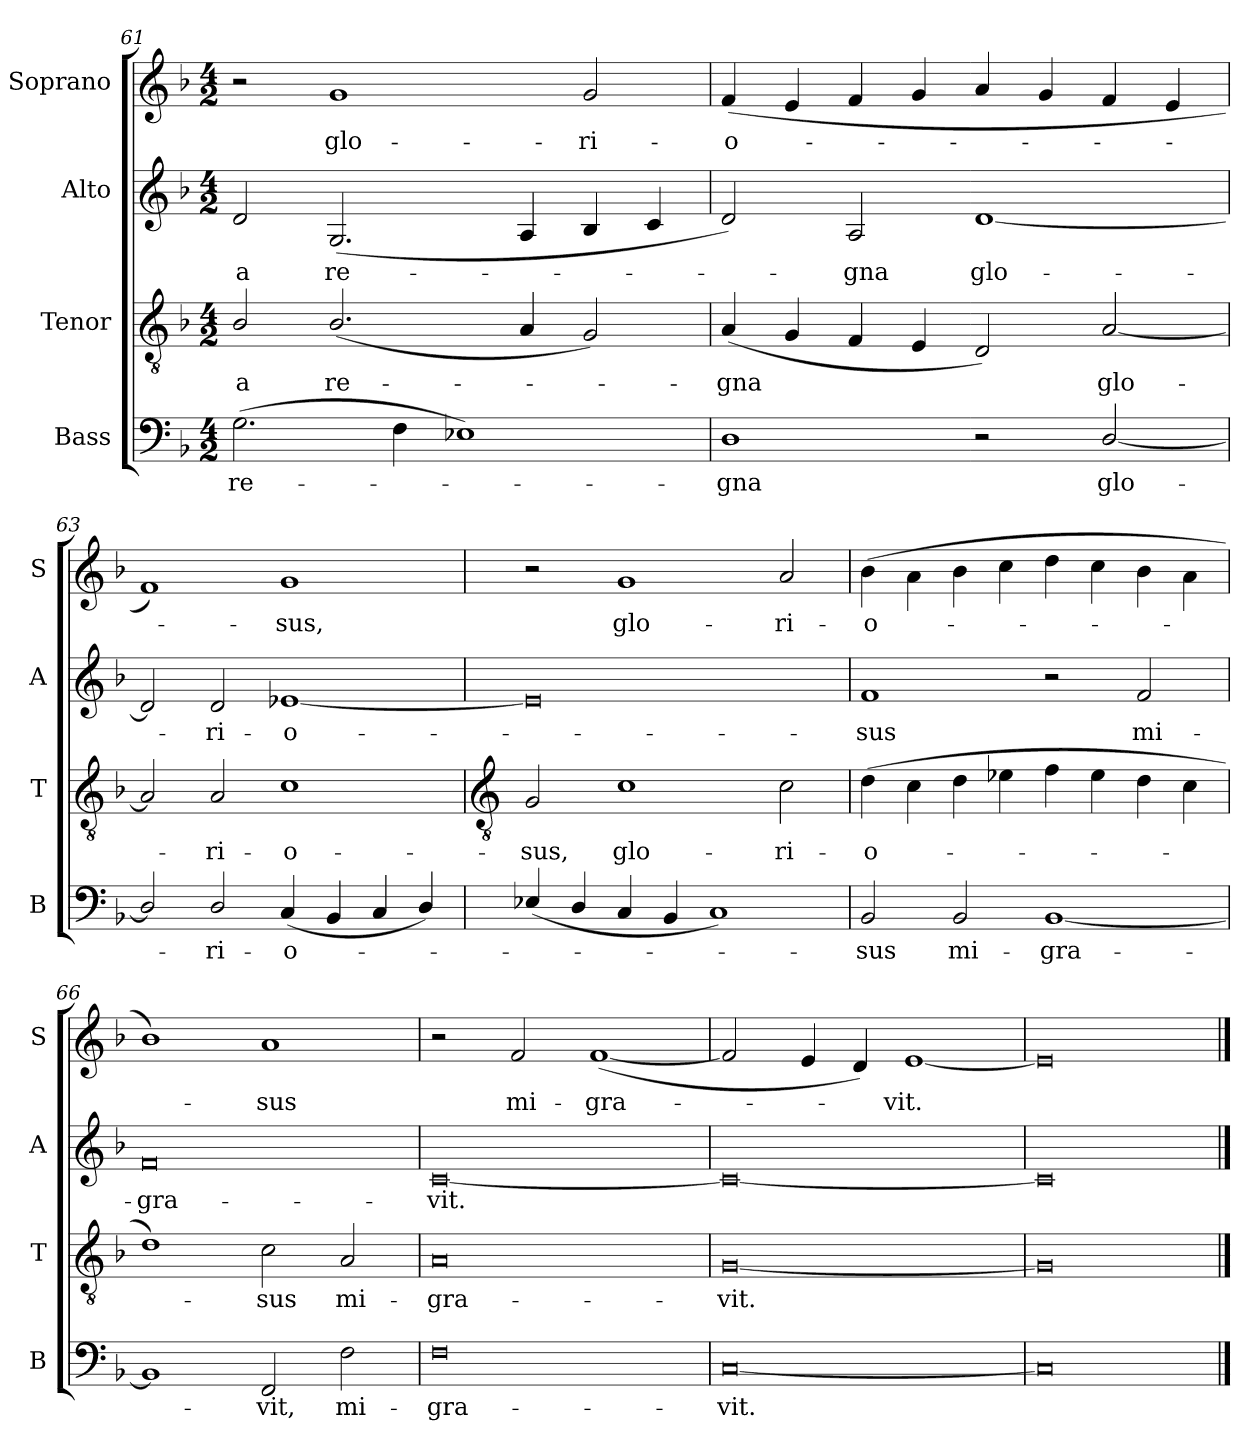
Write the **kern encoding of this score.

**kern	**text	**kern	**text	**kern	**text	**kern	**text
*part4	*part4	*part3	*part3	*part2	*part2	*part1	*part1
*staff4	*staff4	*staff3	*staff3	*staff2	*staff2	*staff1	*staff1
*I"Bass	*	*I"Tenor	*	*I"Alto	*	*I"Soprano	*
*I'B	*	*I'T	*	*I'A	*	*I'S	*
*clefF4	*	*clefGv2	*	*clefG2	*	*clefG2	*
*k[b-]	*	*k[b-]	*	*k[b-]	*	*k[b-]	*
*F:	*	*F:	*	*F:	*	*F:	*
*M4/2	*	*M4/2	*	*M4/2	*	*M4/2	*
=61	=61	=61	=61	=61	=61	=61	=61
!	!LO:LY:b	!	!LO:LY:b	!	!LO:LY:b	!	!
(>2.G	re-	2B-/	-a	2d	-a	2r	.
!	!	!	!LO:LY:b	!	!LO:LY:b	!	!LO:LY:b
.	.	(<2.B-/	re-	(<2.G	re-	1g	glo-
4F	.	.	.	.	.	.	.
1E-X)	.	.	.	.	.	.	.
.	.	4A	.	4A	.	.	.
!	!	!	!	!	!	!	!LO:LY:b
.	.	2G)	.	4B-	.	2g	-ri-
.	.	.	.	4c	.	.	.
=62	=62	=62	=62	=62	=62	=62	=62
!	!LO:LY:b	!	!LO:LY:b	!	!	!	!LO:LY:b
1D	gna	(<4A	gna	2d)	.	(<4f	-o-
.	.	4G	.	.	.	4e	.
!	!	!	!	!	!LO:LY:b	!	!
.	.	4F	.	2A	gna	4f	.
.	.	4E	.	.	.	4g	.
!	!	!	!	!	!LO:LY:b	!	!
2r	.	2D)	.	[1d	glo-	4a	.
.	.	.	.	.	.	4g	.
!	!LO:LY:b	!	!LO:LY:b	!	!	!	!
[2D/	glo-	[2A	glo-	.	.	4f	.
.	.	.	.	.	.	4e	.
=63	=63	=63	=63	=63	=63	=63	=63
2D/]	.	2A]	.	2d]	.	1f)	.
!	!LO:LY:b	!	!LO:LY:b	!	!LO:LY:b	!	!
2D/	ri-	2A	ri-	2d	ri-	.	.
!	!LO:LY:b	!	!LO:LY:b	!	!LO:LY:b	!	!LO:LY:b
(<4C	-o-	1c	-o-	[1e-X	-o-	1g	sus,
4BB-	.	.	.	.	.	.	.
4C	.	.	.	.	.	.	.
4D/)	.	.	.	.	.	.	.
!!LO:LB:g=z
=64	=64	=64	=64	=64	=64	=64	=64
*	*	*clefGv2	*	*	*	*	*
!	!	!	!LO:LY:b	!	!	!	!
(<4E-X/	.	2G	-sus,	0e-]	.	2r	.
4D/	.	.	.	.	.	.	.
!	!	!	!LO:LY:b	!	!	!	!LO:LY:b
4C	.	1c	glo-	.	.	1g	glo-
4BB-	.	.	.	.	.	.	.
1C)	.	.	.	.	.	.	.
!	!	!	!LO:LY:b	!	!	!	!LO:LY:b
.	.	2c	-ri-	.	.	2a	-ri-
=65	=65	=65	=65	=65	=65	=65	=65
!	!LO:LY:b	!	!LO:LY:b	!	!LO:LY:b	!	!LO:LY:b
2BB-	sus	(>4d	-o-	1f	sus	(>4b-	-o-
.	.	4c	.	.	.	4a\	.
!	!LO:LY:b	!	!	!	!	!	!
2BB-	mi-	4d	.	.	.	4b-	.
.	.	4e-X	.	.	.	4cc	.
!	!LO:LY:b	!	!	!	!	!	!
[1BB-	-gra-	4f	.	2r	.	4dd	.
.	.	4e-	.	.	.	4cc	.
!	!	!	!	!	!LO:LY:b	!	!
.	.	4d	.	2f	mi-	4b-	.
.	.	4c	.	.	.	4a\	.
=66	=66	=66	=66	=66	=66	=66	=66
!	!	!	!	!	!LO:LY:b	!	!
1BB-]	.	1d)	.	0f	-gra-	1b-)	.
!	!LO:LY:b	!	!LO:LY:b	!	!	!	!LO:LY:b
2FF	vit,	2c	sus	.	.	1a	sus
!	!LO:LY:b	!	!LO:LY:b	!	!	!	!
2F	mi-	2A	mi-	.	.	.	.
=67	=67	=67	=67	=67	=67	=67	=67
!	!LO:LY:b	!	!LO:LY:b	!	!LO:LY:b	!	!
0F	-gra-	0A	-gra-	[0c	-vit.	2r	.
!	!	!	!	!	!	!	!LO:LY:b
.	.	.	.	.	.	2f	mi-
!	!	!	!	!	!	!	!LO:LY:b
.	.	.	.	.	.	(<[1f	-gra-
=68	=68	=68	=68	=68	=68	=68	=68
!	!LO:LY:b	!	!LO:LY:b	!	!	!	!
[0C	-vit.	[0G	-vit.	0c_	.	2f]	.
.	.	.	.	.	.	4e	.
.	.	.	.	.	.	4d)	.
!	!	!	!	!	!	!	!LO:LY:b
.	.	.	.	.	.	[1e	vit.
=69	=69	=69	=69	=69	=69	=69	=69
0C]	.	0G]	.	0c]	.	0e]	.
==	==	==	==	==	==	==	==
*-	*-	*-	*-	*-	*-	*-	*-
